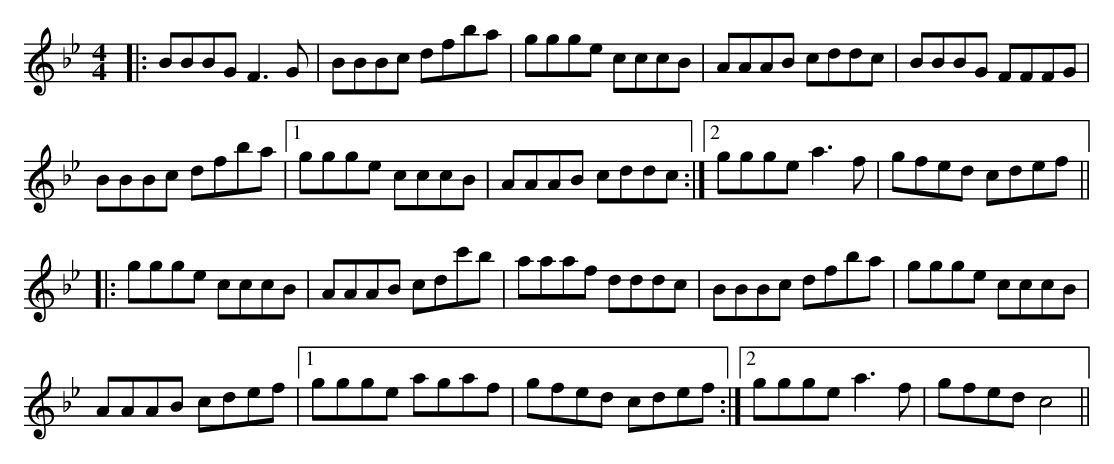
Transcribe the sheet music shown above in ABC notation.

X:1
M:4/4
K:Gmin
|:BBBG F3G|BBBc dfba|ggge cccB|AAAB cddc|BBBG FFFG|
BBBc dfba|1 ggge cccB|AAAB cddc:|2 ggge a3f|gfed cdef||
|:ggge cccB|AAAB cdc'b|aaaf dddc|BBBc dfba|ggge cccB|
AAAB cdef|1 ggge agaf|gfed cdef:|2 ggge a3f|gfed c4||
